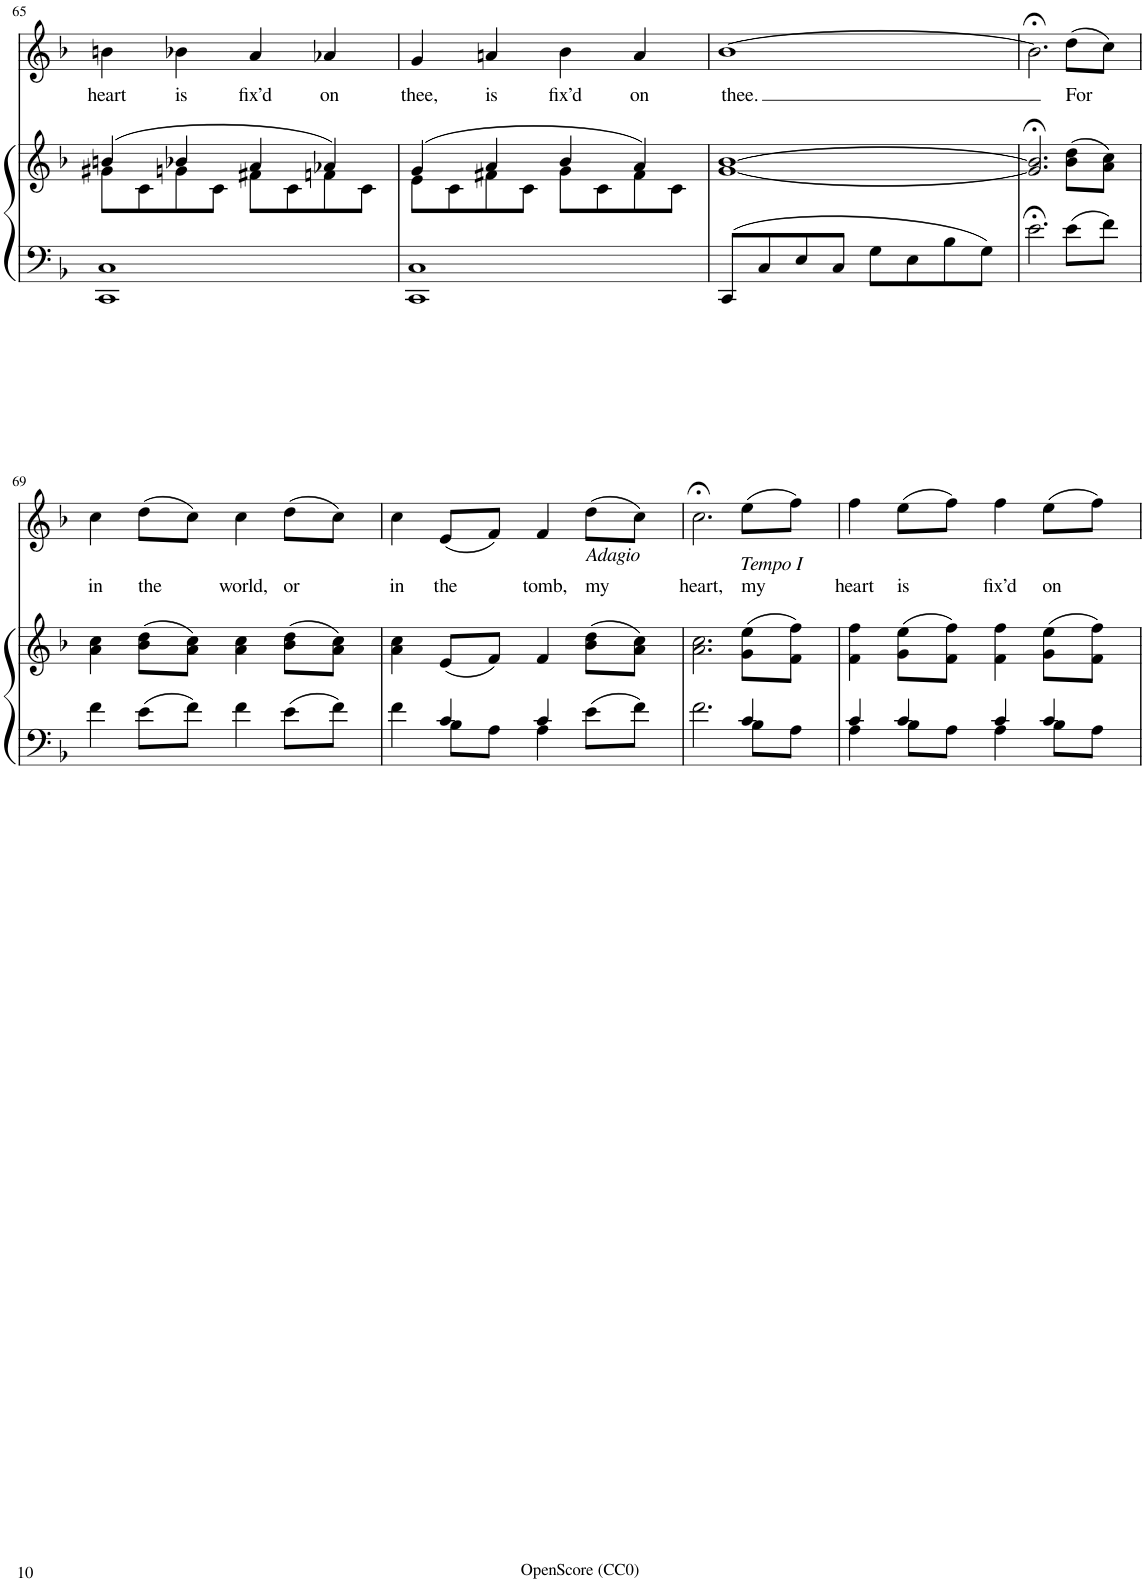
**kern	**kern	**kern	**text
*part2	*part2	*part1	*part1
*staff3	*staff2	*staff1	*staff1
*I"Piano	*	*I"Voice	*
*I'Pno	*	*	*
!!LO:PB:g=z
*clefF4	*clefG2	*clefG2	*
*k[b-]	*k[b-]	*k[b-]	*
*M4/4	*M4/4	*M4/4	*
*met(c)	*met(c)	*met(c)	*
=65	=65	=65	=65
*	*^	*	*
!	!	!	!	!LO:LY:b
1CC 1C	(4bn/	8g#X\L	4bn\	heart
.	.	8c\	.	.
!	!	!	!	!LO:LY:b
.	4b-X/	8gn\	4b-X\	is
.	.	8c\J	.	.
!	!	!	!	!LO:LY:b
.	4a/	8f#X\L	4a/	fix’d
.	.	8c\	.	.
!	!	!	!	!LO:LY:b
.	4a-X/)	8fn\	4a-X/	on
.	.	8c\J	.	.
=66	=66	=66	=66	=66
!	!	!	!	!LO:LY:b
1CC 1C	(4g/	8e\L	4g/	thee,
.	.	8c\	.	.
!	!	!	!	!LO:LY:b
.	4a/	8f#X\	4an/	is
.	.	8c\J	.	.
!	!	!	!	!LO:LY:b
.	4b-/	8g\L	4b-\	fix’d
.	.	8c\	.	.
!	!	!	!	!LO:LY:b
.	4a/)	8f#\	4a/	on
.	.	8c\J	.	.
=67	=67	=67	=67	=67
!	!	!	!	!LO:LY:b
*	*v	*v	*	*
8CC/L	[1g [1b-	[1b-	thee.
8C/	.	.	.
8E/	.	.	.
8C/J	.	.	.
8G\L	.	.	.
8E\	.	.	.
8B-\	.	.	.
8G\J	.	.	.
=68	=68	=68	=68
2.e;<\	2.g/];< 2.b-/];<	2.b-;<\]	.
!	!	!	!LO:LY:b
8e\L	(8b-\ 8dd\L	(8dd\L	For
8f\J	8a\ 8cc\J)	8cc\J)	.
!!LO:LB:g=z
=69	=69	=69	=69
!	!	!	!LO:LY:b
4f\	4a\ 4cc\	4cc\	in
!	!	!	!LO:LY:b
8e\L	(8b-\ 8dd\L	(8dd\L	the
8f\J	8a\ 8cc\J)	8cc\J)	.
!	!	!	!LO:LY:b
4f\	4a\ 4cc\	4cc\	world,
!	!	!	!LO:LY:b
8e\L	(8b-\ 8dd\L	(8dd\L	or
8f\J	8a\ 8cc\J)	8cc\J)	.
=70	=70	=70	=70
*^	*	*	*
!	!	!	!	!LO:LY:b
4f\	4ryy	4a\ 4cc\	4cc\	in
!	!	!	!	!LO:LY:b
4c/	8B-\L	(8e/L	(8e/L	the
.	8A\J	8f/J)	8f/J)	.
!	!	!	!	!LO:LY:b
4c/	4A\	4f/	4f/	tomb,
!	!	!	!LO:TX:b:i:t=Adagio	!
!	!	!	!	!LO:LY:b
8e\L	4ryy	(8b-\ 8dd\L	(8dd\L	my
8f\J	.	8a\ 8cc\J)	8cc\J)	.
=71	=71	=71	=71	=71
!	!	!	!	!LO:LY:b
2.f\	2.ryy	2.a\ 2.cc\	2.cc;<\	heart,
!	!	!	!LO:TX:b:i:t=Tempo I	!
!	!	!	!	!LO:LY:b
4c/	8B-\L	(8g\ 8ee\L	(8ee\L	my
.	8A\J	8f\ 8ff\J)	8ff\J)	.
=72	=72	=72	=72	=72
!	!	!	!	!LO:LY:b
4c/	4A\	4f\ 4ff\	4ff\	heart
!	!	!	!	!LO:LY:b
4c/	8B-\L	(8g\ 8ee\L	(8ee\L	is
.	8A\J	8f\ 8ff\J)	8ff\J)	.
!	!	!	!	!LO:LY:b
4c/	4A\	4f\ 4ff\	4ff\	fix’d
!	!	!	!	!LO:LY:b
4c/	8B-\L	(8g\ 8ee\L	(8ee\L	on
.	8A\J	8f\ 8ff\J)	8ff\J)	.
*v	*v	*	*	*
=	=	=	=
*-	*-	*-	*-
